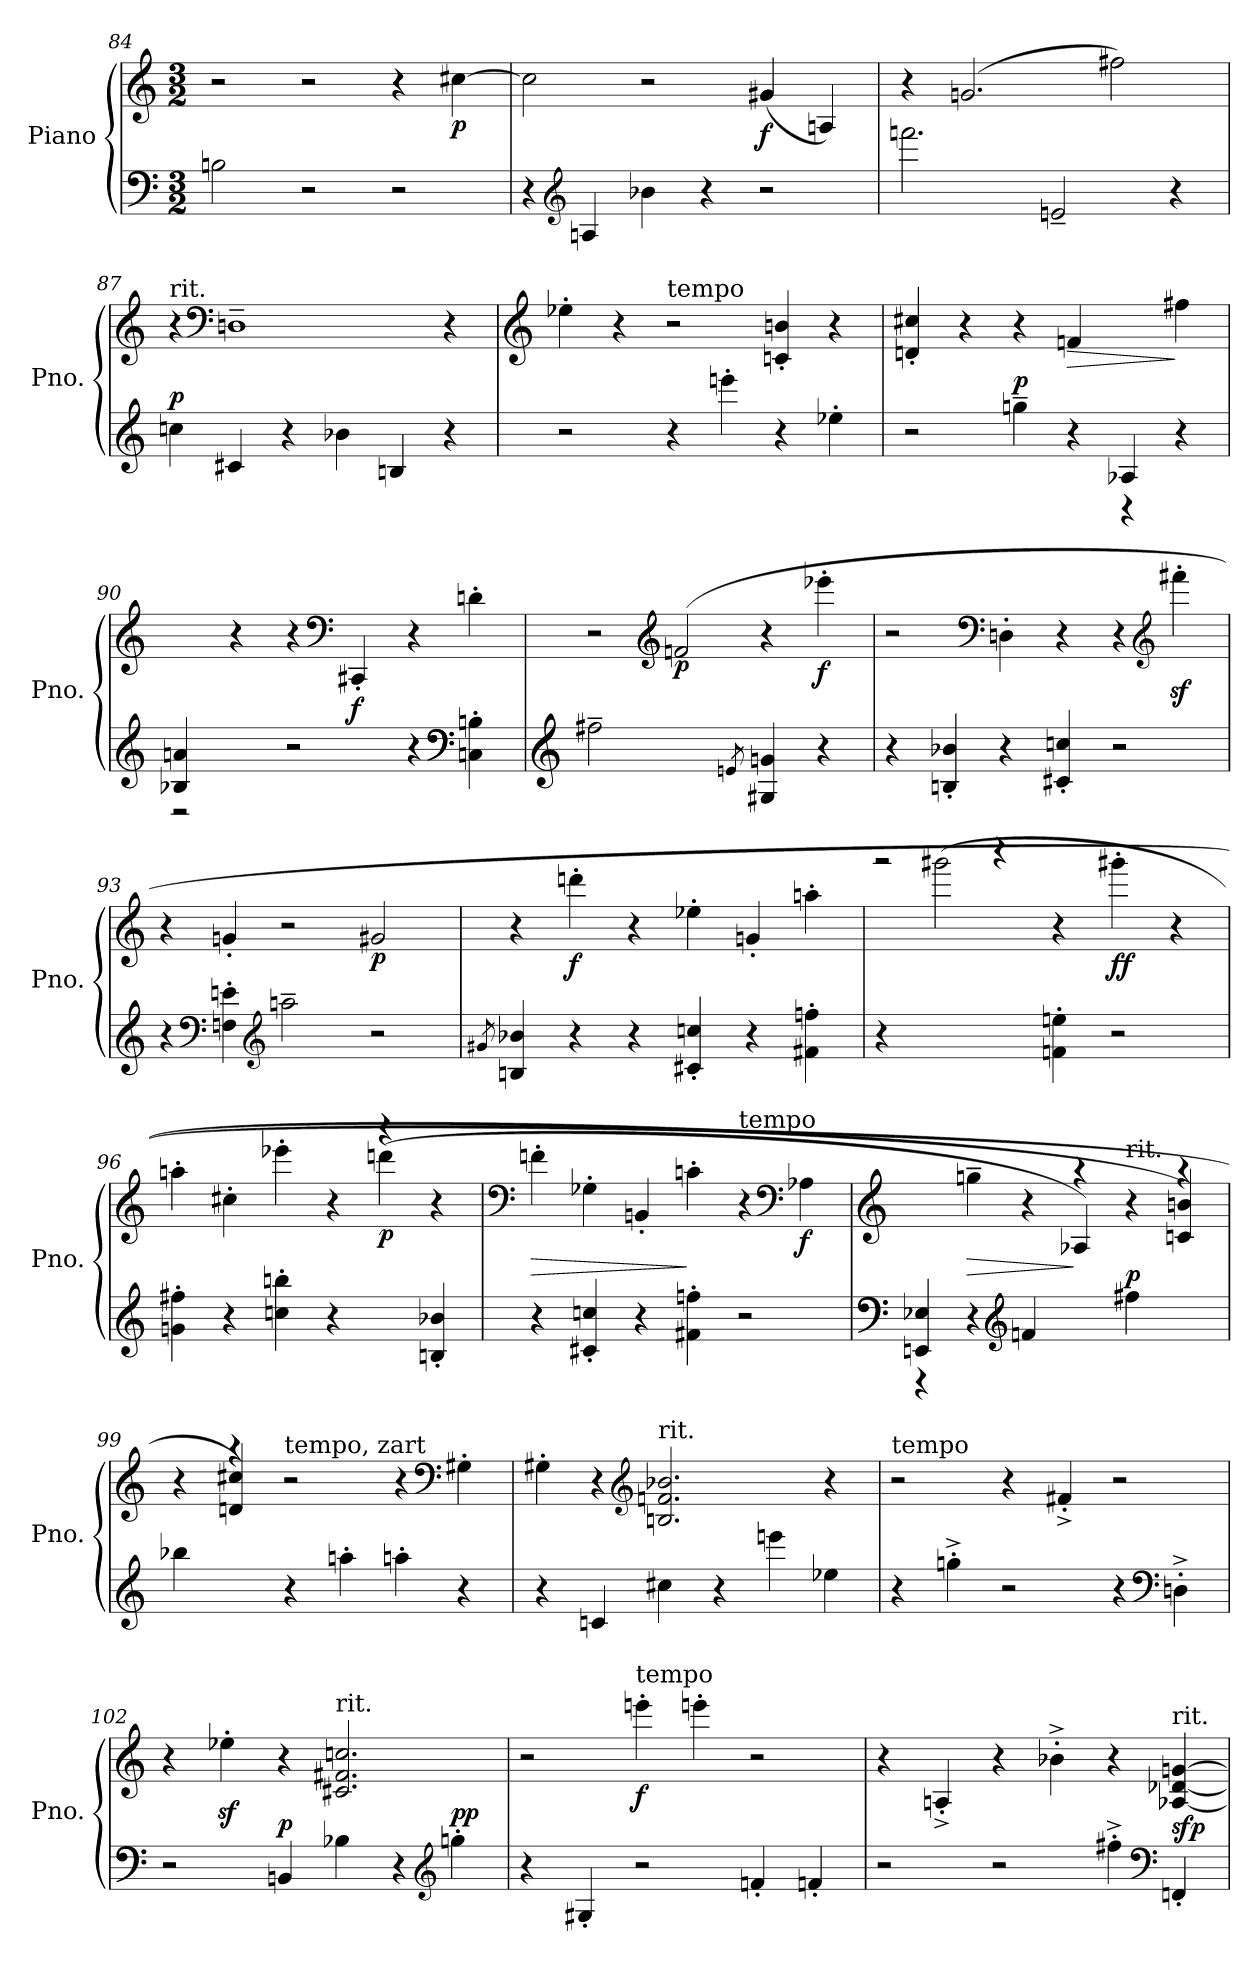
**kern	**kern	**dynam
*part1	*part1	*part1
*staff2	*staff1	*staff1/2
*I"Piano	*	*
*I'Pno.	*	*
*clefF4	*clefG2	*
*k[]	*k[]	*
*M3/2	*M3/2	*
=84	=84	=84
2Bn\	2r	.
2r	2r	.
2r	4r	.
!	!	!LO:DY:b
.	[4cc#X\	p
=85	=85	=85
4r	2cc#\]	.
*clefG2	*	*
4An/	.	.
4b-X\	2r	.
4r	.	.
!	!	!LO:DY:b
2r	(4g#X/	f
.	4An/)	.
!!LO:LB:g=z
=86	=86	=86
2.fffn\	4r	.
.	(2.gn/	.
2en~/	.	.
.	2ff#X\)	.
4r	.	.
=87	=87	=87
!	!LO:TX:a:t=rit.	!
!	!	!LO:DY:a=2
4ccn\	4r	p
*	*clefF4	*
4c#X/	1Dn~	.
4r	.	.
4b-X\	.	.
4Bn/	.	.
4r	4r	.
=88	=88	=88
*	*clefG2	*
2r	4ee-X'\	.
.	4r	.
!	!LO:TX:a:t=tempo	!
4r	2r	.
4eeen'\	.	.
4r	4cn/' 4bn/'	.
4ee-X'\	4r	.
!!LO:LB:g=z
=89	=89	=89
*^	*	*
1ryy	2r	4dn/' 4cc#X/'	.
.	.	4r	.
!	!	!	!LO:DY:a=2
.	4ggn~\	4r	p
!	!	!	!LO:HP:b
.	4r	(>4fn/	>
4A-X/)	4r	4ryy	.
4ryy	4r	(4ff#X\	]
=90	=90	=90	=90
4B-X/ 4an/)	2r	4ryy	.
1ryy	.	4r	.
.	2r	4r	.
*	*	*clefF4	*
!	!	!	!LO:DY:b
.	.	4CC#X'/	f
.	4r	4r	.
*clefF4	*	*	*
4ryy	4Cn\' 4B\'	4dn'\	.
*v	*v	*	*
=91	=91	=91
*clefG2	*	*
*	*^	*
2ff#X~\	2r	2ryy	.
*	*clefG2	*	*
!	!	!	!LO:DY:b
2ryy	2ryy	(2fn/	p
8qen/	.	.	.
4G#X/ 4gn/)	4r	2ryy	.
!	!	!	!LO:DY:b
4r	4eee-X'\	.	f
*	*v	*v	*
!!LO:PB:g=z
=92	=92	=92
4r	2r	.
4Bn/' 4b-X/'	.	.
*	*clefF4	*
4r	4Dn'\	.
4c#X/' 4ccn/'	4r	.
2r	4r	.
*	*clefG2	*
.	4fff#Xz<'\	.
=93	=93	=93
4r	4r	.
*clefF4	*	*
4Fn\' 4en\'	4gn'/	.
*clefG2	*	*
2aan~\	2r	.
!	!	!LO:DY:b
2r	2g#X/	p
=94	=94	=94
8qg#X/	.	.
4Bn/ 4b-X/	4r	.
!	!	!LO:DY:b
4r	4dddn'\	f
4r	4r	.
4c#X/' 4ccn/'	4ee-X'\	.
4r	4gn'/	.
4f#X\' 4ffn\'	4aan'\	.
!!LO:LB:g=z
=95	=95	=95
*	*^	*
!	!	!	!LO:DY:b
4r	2r	4ryy	other-dynamics
2ryy	.	(2ggg#X\	.
.	4r	.	.
4fn\' 4een\')	4r	2.ryy	.
!	!	!	!LO:DY:b
2r	4ggg#X'\	.	ff
.	4r	.	.
=96	=96	=96	=96
4gn\' 4ff#X\'	4aan'\	1ryy	.
4r	4cc#X'\	.	.
4ccn\' 4bbn\'	4eee-X'\	.	.
4r	4r	.	.
!	!	!	!LO:DY:b
4ryy	4r	(4dddn\	p
4Bn/' 4b-X/')	4r	4ryy	.
=97	=97	=97	=97
!	!LO:TX:a:t=rit.	!	!
!	!	!	!LO:HP:b
*	*v	*v	*
4r	4dddn'\	>
4c#X/' 4ccn/'	4ee-X'\	.
4r	4gn'/	.
4f#X\' 4ffn\'	4aan'\	]
!	!LO:TX:a:t=tempo	!
2r	4r	.
*	*clefF4	*
!	!	!LO:DY:b
.	(4A-X\	f
!!LO:LB:g=z
=98	=98	=98
*clefF4	*clefG2	*
*^	*^	*
4EEn/ 4E-X/)	4r	4ryy	2.ryy	.
!	!	!	!	!LO:HP:b
4ryy	4r	4ggn~\	.	>
*clefG2	*	*	*	*
1ryy	(4fn/	4r	.	.
.	4ryy	4r	4A-X/)	]
!	!	!LO:TX:a:t=rit.	!	!
!	!	!	!	!LO:DY:a=2
.	(4ff#X\	4r	4ryy	p
.	4ryy	4r	4cn/ 4bn/)	.
*v	*v	*	*	*
=99	=99	=99	=99
(4bb-X\	4r	4ryy	.
4ryy	4r	4dn/ 4cc#X/)	.
!	!LO:TX:a:t=tempo, zart	!	!
4r	2r	1ryy	.
4aan'\	.	.	.
4aan'\	4r	.	.
*	*clefF4	*	*
4r	4G#X'\	.	.
*	*v	*v	*
=100	=100	=100
4r	4G#X'\	.
4cn/	4r	.
*	*clefG2	*
!	!LO:TX:a:t=rit.	!
4cc#X\	2.Bn/ 2.fn/ 2.b-X/	.
4r	.	.
4eeen\	.	.
4ee-X\	4r	.
!!LO:LB:g=z
=101	=101	=101
!	!LO:TX:a:t=tempo	!
4r	2r	.
4ggn'^\	.	.
2r	4r	.
.	4f#X'^/	.
4r	2r	.
*clefF4	*	*
4Dn'^\	.	.
=102	=102	=102
2r	4r	.
.	4ee-Xz<'\	.
!	!	!LO:DY:a=2
4BBn/	4r	p
!	!LO:TX:a:t=rit.	!
4B-X\	2.c#X/ 2.f#X/ 2.ccn/	.
4r	.	.
*clefG2	*	*
!	!	!LO:DY:a=2
4ggn'\	.	pp
=103	=103	=103
4r	2r	.
4G#X'/	.	.
!	!LO:TX:a:t=tempo	!
!	!	!LO:DY:b
2r	4eeen'\	f
.	4eeen'\	.
4fn'/	2r	.
4fn'/	.	.
!!LO:LB:g=z
=104	=104	=104
2r	4r	.
.	4An'^/	.
2r	4r	.
.	4b-X'^\	.
4ff#X'^\	4r	.
*clefF4	*	*
!	!LO:TX:a:t=rit.	!
!	!	!LO:DY:b
4FFn'/	[4A-X/ [4d-X/ [4gn/	sfp
=	=	=
*-	*-	*-
